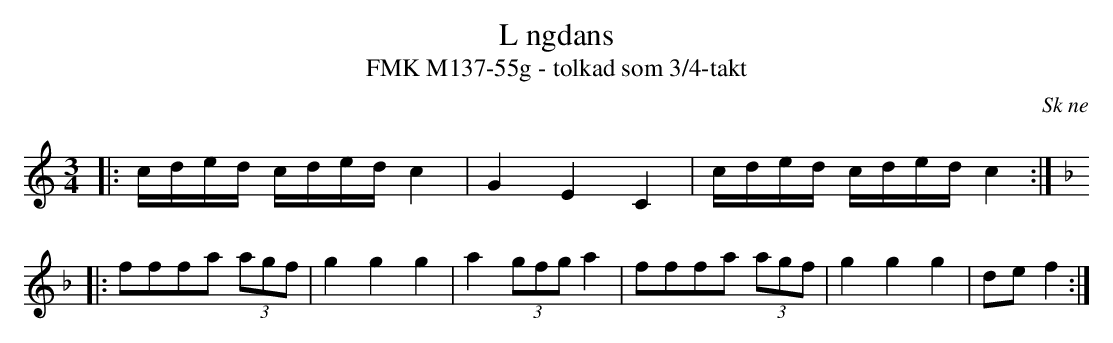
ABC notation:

X:1
T:L ngdans
T:FMK M137-55g - tolkad som 3/4-takt
O:Sk ne
M:3/4
L:1/16
K:C
|: cded cded  c4 | G4 E4 C4 |cded cded c4 :|
|:[K:F] f2f2f2a2 (3a2g2f2 | g4 g4 g4|  a4 (3g2f2g2 a4 | f2f2f2a2 (3a2g2f2 | g4 g4 g4 | d2e2 f4  :|
